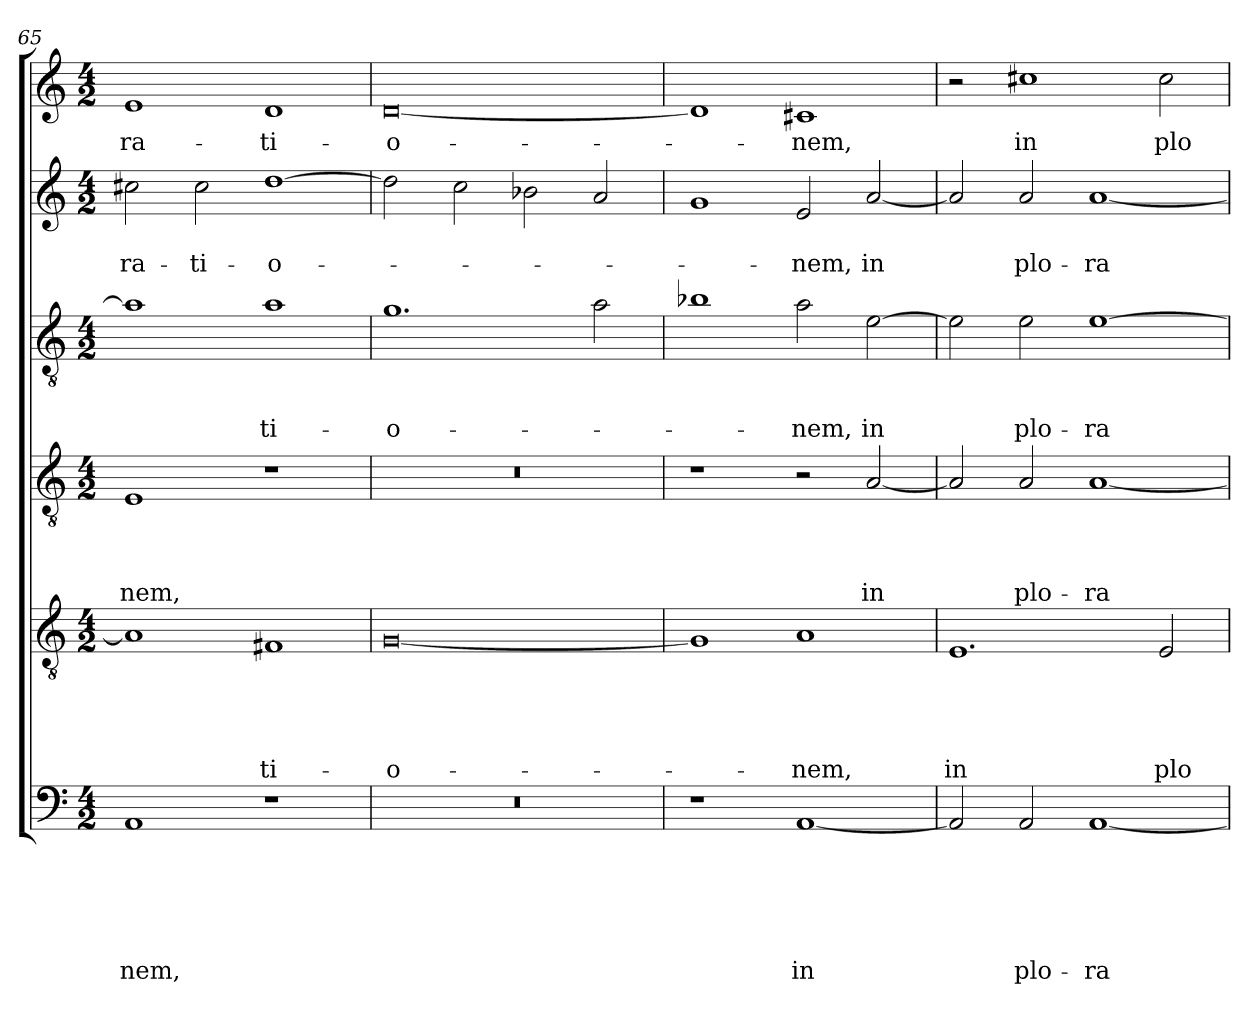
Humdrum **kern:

**kern	**text	**text	**text	**text	**text	**text	**kern	**text	**text	**text	**text	**text	**kern	**text	**text	**text	**text	**kern	**text	**text	**text	**kern	**text	**text	**kern	**text
*part6	*part6	*part6	*part6	*part6	*part6	*part6	*part5	*part5	*part5	*part5	*part5	*part5	*part4	*part4	*part4	*part4	*part4	*part3	*part3	*part3	*part3	*part2	*part2	*part2	*part1	*part1
*staff6	*staff6	*staff6	*staff6	*staff6	*staff6	*staff6	*staff5	*staff5	*staff5	*staff5	*staff5	*staff5	*staff4	*staff4	*staff4	*staff4	*staff4	*staff3	*staff3	*staff3	*staff3	*staff2	*staff2	*staff2	*staff1	*staff1
*clefF4	*	*	*	*	*	*	*clefGv2	*	*	*	*	*	*clefGv2	*	*	*	*	*clefGv2	*	*	*	*clefG2	*	*	*clefG2	*
*k[]	*	*	*	*	*	*	*k[]	*	*	*	*	*	*k[]	*	*	*	*	*k[]	*	*	*	*k[]	*	*	*k[]	*
*C:	*	*	*	*	*	*	*C:	*	*	*	*	*	*C:	*	*	*	*	*C:	*	*	*	*C:	*	*	*C:	*
*M4/2	*	*	*	*	*	*	*M4/2	*	*	*	*	*	*M4/2	*	*	*	*	*M4/2	*	*	*	*M4/2	*	*	*M4/2	*
=65	=65	=65	=65	=65	=65	=65	=65	=65	=65	=65	=65	=65	=65	=65	=65	=65	=65	=65	=65	=65	=65	=65	=65	=65	=65	=65
!	!	!	!	!	!	!LO:LY:b	!	!	!	!	!	!	!	!	!	!	!LO:LY:b	!	!	!	!	!	!	!LO:LY:b	!	!LO:LY:b
1AA	.	.	.	.	.	-nem,	1A]	.	.	.	.	.	1E	.	.	.	-nem,	1a]	.	.	.	2cc#X\	.	-ra-	1e	-ra-
!	!	!	!	!	!	!	!	!	!	!	!	!	!	!	!	!	!	!	!	!	!	!	!	!LO:LY:b	!	!
.	.	.	.	.	.	.	.	.	.	.	.	.	.	.	.	.	.	.	.	.	.	2cc#\	.	-ti-	.	.
!	!	!	!	!	!	!	!	!	!	!	!	!LO:LY:b	!	!	!	!	!	!	!	!	!LO:LY:b	!	!	!LO:LY:b	!	!LO:LY:b
1r	.	.	.	.	.	.	1F#X	.	.	.	.	-ti-	1r	.	.	.	.	1a	.	.	-ti-	[1dd	.	-o-	1d	-ti-
!!LO:LB:g=z
=66	=66	=66	=66	=66	=66	=66	=66	=66	=66	=66	=66	=66	=66	=66	=66	=66	=66	=66	=66	=66	=66	=66	=66	=66	=66	=66
!	!	!	!	!	!	!	!	!	!	!	!	!LO:LY:b	!	!	!	!	!	!	!	!	!LO:LY:b	!	!	!	!	!LO:LY:b
0r	.	.	.	.	.	.	[0G	.	.	.	.	-o-	0r	.	.	.	.	1.g	.	.	-o-	2dd\]	.	.	[0d	-o-
.	.	.	.	.	.	.	.	.	.	.	.	.	.	.	.	.	.	.	.	.	.	2cc\	.	.	.	.
.	.	.	.	.	.	.	.	.	.	.	.	.	.	.	.	.	.	.	.	.	.	2b-X\	.	.	.	.
.	.	.	.	.	.	.	.	.	.	.	.	.	.	.	.	.	.	2a\	.	.	.	2a/	.	.	.	.
=67	=67	=67	=67	=67	=67	=67	=67	=67	=67	=67	=67	=67	=67	=67	=67	=67	=67	=67	=67	=67	=67	=67	=67	=67	=67	=67
1r	.	.	.	.	.	.	1G]	.	.	.	.	.	1r	.	.	.	.	1b-X	.	.	.	1g	.	.	1d]	.
!	!	!	!	!	!	!LO:LY:b	!	!	!	!	!	!LO:LY:b	!	!	!	!	!	!	!	!	!LO:LY:b	!	!	!LO:LY:b	!	!LO:LY:b
[1AA	.	.	.	.	.	in	1A	.	.	.	.	-nem,	2r	.	.	.	.	2a\	.	.	-nem,	2e/	.	-nem,	1c#X	-nem,
!	!	!	!	!	!	!	!	!	!	!	!	!	!	!	!	!	!LO:LY:b	!	!	!	!LO:LY:b	!	!	!LO:LY:b	!	!
.	.	.	.	.	.	.	.	.	.	.	.	.	[2A/	.	.	.	in	[2e\	.	.	in	[2a/	.	in	.	.
=68	=68	=68	=68	=68	=68	=68	=68	=68	=68	=68	=68	=68	=68	=68	=68	=68	=68	=68	=68	=68	=68	=68	=68	=68	=68	=68
!	!	!	!	!	!	!	!	!	!	!	!	!LO:LY:b	!	!	!	!	!	!	!	!	!	!	!	!	!	!
2AA/]	.	.	.	.	.	.	1.E	.	.	.	.	in	2A/]	.	.	.	.	2e\]	.	.	.	2a/]	.	.	2r	.
!	!	!	!	!	!	!LO:LY:b	!	!	!	!	!	!	!	!	!	!	!LO:LY:b	!	!	!	!LO:LY:b	!	!	!LO:LY:b	!	!LO:LY:b
2AA/	.	.	.	.	.	plo-	.	.	.	.	.	.	2A/	.	.	.	plo-	2e\	.	.	plo-	2a/	.	plo-	1cc#X	in
!	!	!	!	!	!	!LO:LY:b	!	!	!	!	!	!	!	!	!	!	!LO:LY:b	!	!	!	!LO:LY:b	!	!	!LO:LY:b	!	!
[1AA	.	.	.	.	.	-ra-	.	.	.	.	.	.	[1A	.	.	.	-ra-	[1e	.	.	-ra-	[1a	.	-ra-	.	.
!	!	!	!	!	!	!	!	!	!	!	!	!LO:LY:b	!	!	!	!	!	!	!	!	!	!	!	!	!	!LO:LY:b
.	.	.	.	.	.	.	2E/	.	.	.	.	plo-	.	.	.	.	.	.	.	.	.	.	.	.	2cc#\	plo-
=	=	=	=	=	=	=	=	=	=	=	=	=	=	=	=	=	=	=	=	=	=	=	=	=	=	=
*-	*-	*-	*-	*-	*-	*-	*-	*-	*-	*-	*-	*-	*-	*-	*-	*-	*-	*-	*-	*-	*-	*-	*-	*-	*-	*-
